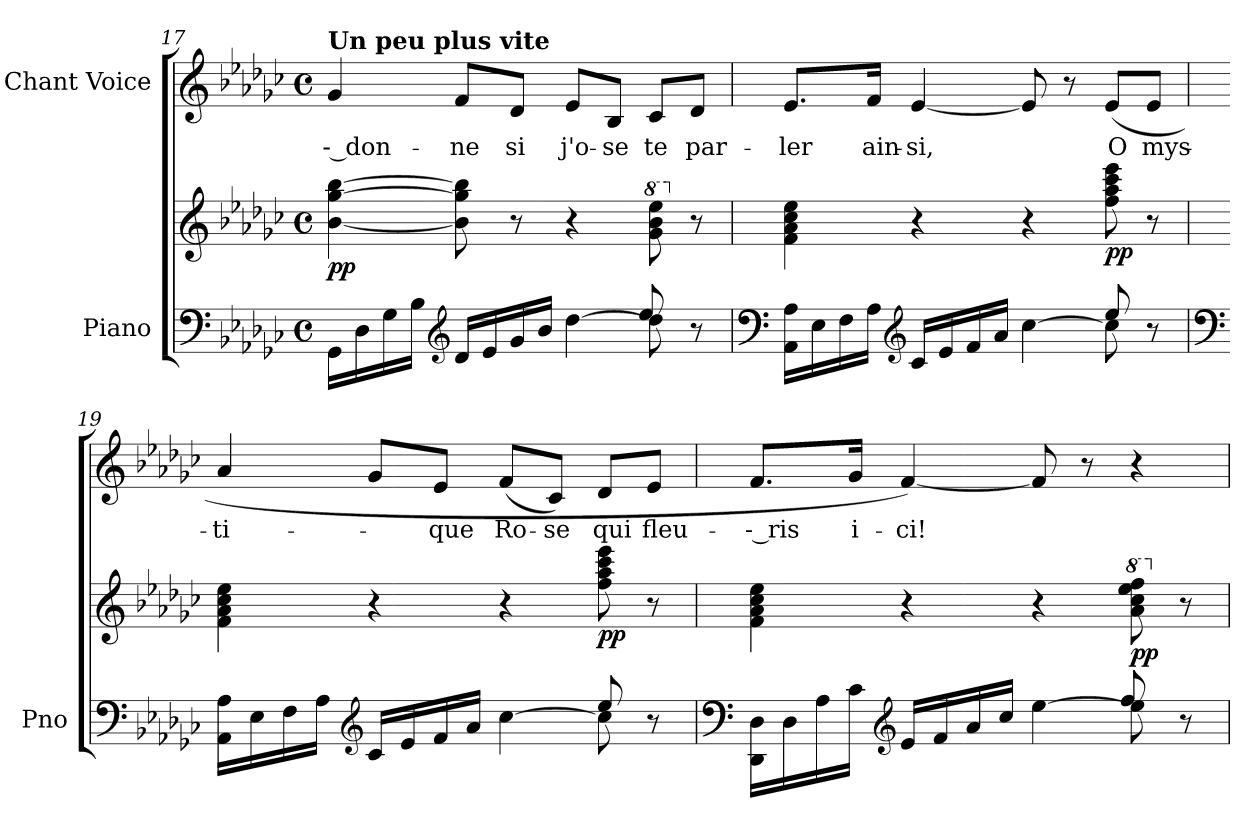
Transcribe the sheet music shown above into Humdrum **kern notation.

**kern	**kern	**dynam	**kern	**text
*part2	*part2	*part2	*part1	*part1
*staff3	*staff2	*staff2/3	*staff1	*staff1
*I"Piano	*	*	*I"Chant Voice	*
*I'Pno	*	*	*	*
*clefF4	*clefG2	*	*clefG2	*
*k[b-e-a-d-g-c-]	*k[b-e-a-d-g-c-]	*	*k[b-e-a-d-g-c-]	*
*M4/4	*M4/4	*	*M4/4	*
*met(c)	*met(c)	*	*met(c)	*
=17	=17	=17	=17	=17
*^	*	*	*	*
!	!	!	!	!LO:TX:a:B:t=Un peu plus vite	!
!	!	!	!LO:DY:b	!	!
16GG-\LL	2.ryy	[4b-\ [4gg-\ [4bb-\	pp	4g-/	-- don-
16D-\	.	.	.	.	.
16G-\	.	.	.	.	.
16B-\JJ	.	.	.	.	.
*clefG2	*	*	*	*	*
16d-/LL	.	8b-\] 8gg-\] 8bb-\]	.	8f/L	-ne
16e-/	.	.	.	.	.
16g-/	.	8r	.	8d-/J	si
16b-/JJ	.	.	.	.	.
[<4dd-\	.	4r	.	8e-/L	j'o-
.	.	.	.	8B-/J	-se
*	*	*8va	*	*	*
8dd-\]	8ee-/	8gg-\ 8bb-\ 8eee-\	.	8c-/L	te
*	*	*X8va	*	*	*
8ryy	8r	8r	.	8d-/J	par-
=18	=18	=18	=18	=18	=18
*clefF4	*	*	*	*	*
16AA-\ 16A-\LL	2.ryy	4f\ 4a-\ 4cc-\ 4ee-\	.	8.e-/L	-ler
16E-\	.	.	.	.	.
16F\	.	.	.	.	.
16A-\JJ	.	.	.	16f/Jk	ain-
*clefG2	*	*	*	*	*
16c-/LL	.	4r	.	[4e-/	-si,
16e-/	.	.	.	.	.
16f/	.	.	.	.	.
16a-/JJ	.	.	.	.	.
[<4cc-\	.	4r	.	8e-/]	.
.	.	.	.	8r	.
!	!	!	!LO:DY:b	!	!
8cc-\]	8ee-/	8ff\ 8aa-\ 8ccc-\ 8eee-\	pp	(8e-/L	O
8ryy	8r	8r	.	8e-/J	mys-
=19	=19	=19	=19	=19	=19
*clefF4	*	*	*	*	*
16AA-\ 16A-\LL	2.ryy	4f\ 4a-\ 4cc-\ 4ee-\	.	4a-/	-ti-
16E-\	.	.	.	.	.
16F\	.	.	.	.	.
16A-\JJ	.	.	.	.	.
*clefG2	*	*	*	*	*
16c-/LL	.	4r	.	8g-/L	.
16e-/	.	.	.	.	.
16f/	.	.	.	8e-/J	-que
16a-/JJ	.	.	.	.	.
[<4cc-\	.	4r	.	(8f/L	Ro-
.	.	.	.	8c-/J)	-se
!	!	!	!LO:DY:b	!	!
8cc-\]	8ee-/	8ff\ 8aa-\ 8ccc-\ 8eee-\	pp	8d-/L	qui
8ryy	8r	8r	.	8e-/J	fleu-
=20	=20	=20	=20	=20	=20
*clefF4	*	*	*	*	*
16DD-\ 16D-\LL	2.ryy	4f\ 4a-\ 4cc-\ 4ee-\	.	8.f/L	-- ris
16D-\	.	.	.	.	.
16A-\	.	.	.	.	.
16c-\JJ	.	.	.	16g-/Jk	i-
*clefG2	*	*	*	*	*
16e-/LL	.	4r	.	[4f/)	-ci!
16f/	.	.	.	.	.
16a-/	.	.	.	.	.
16cc-/JJ	.	.	.	.	.
[<4ee-\	.	4r	.	8f/]	.
.	.	.	.	8r	.
*	*	*8va	*	*	*
!	!	!	!LO:DY:b	!	!
8ee-\]	8ff/	8aa-\ 8ccc-\ 8eee-\ 8fff\	pp	4r	.
*	*	*X8va	*	*	*
8ryy	8r	8r	.	.	.
*v	*v	*	*	*	*
=	=	=	=	=
*-	*-	*-	*-	*-
